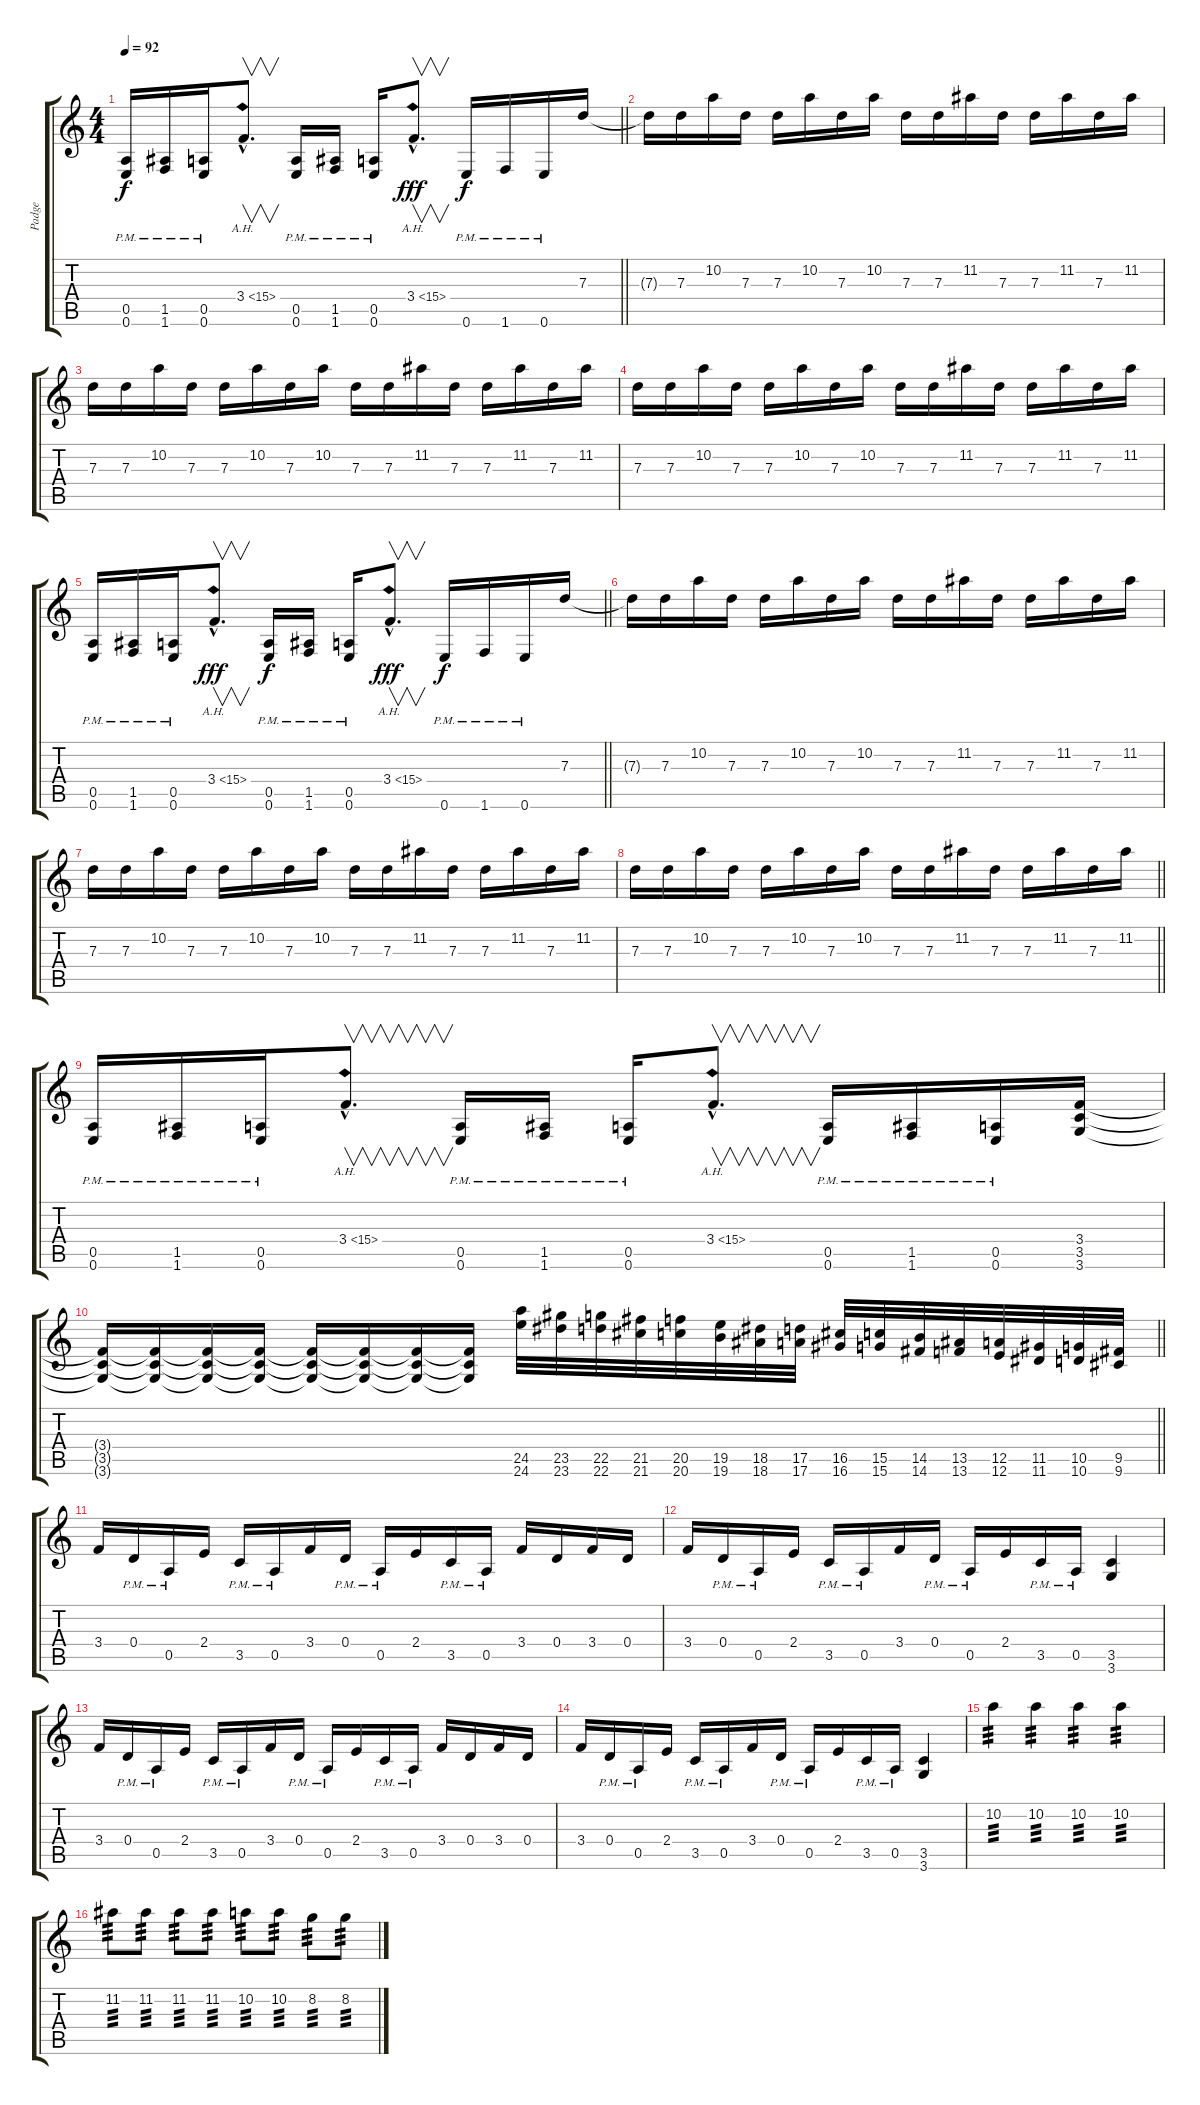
\track ("Padge" "Padge") {instrument distortionguitar}
\staff {score tabs}
\tuning (E4 B3 G3 D3 A2 E2) {hide}
\ts (4 4)
\tempo 92
\clef g2
\barLineRight lightlight
\ks c
(0.5{pm} 0.6{pm}).16{dy f} (1.5{pm} 1.6{pm}).16 (0.5{pm} 0.6{pm}).16 3.4{ah 12 hac}.8{v d} (0.5{pm} 0.6{pm}).16 (1.5{pm} 1.6{pm}).16 (0.5{pm} 0.6{pm}).16 3.4{ah 12 hac}.8{v d dy fff} 0.6{pm}.16{dy f} 1.6{pm}.16 0.6{pm}.16 7.3.16 |
7.3{t}.16 7.3.16 10.2.16 7.3.16 7.3.16 10.2.16 7.3.16 10.2.16 7.3.16 7.3.16 11.2.16 7.3.16 7.3.16 11.2.16 7.3.16 11.2.16 |
7.3.16 7.3.16 10.2.16 7.3.16 7.3.16 10.2.16 7.3.16 10.2.16 7.3.16 7.3.16 11.2.16 7.3.16 7.3.16 11.2.16 7.3.16 11.2.16 |
7.3.16 7.3.16 10.2.16 7.3.16 7.3.16 10.2.16 7.3.16 10.2.16 7.3.16 7.3.16 11.2.16 7.3.16 7.3.16 11.2.16 7.3.16 11.2.16 |
\barLineRight lightlight
(0.5{pm} 0.6{pm}).16 (1.5{pm} 1.6{pm}).16 (0.5{pm} 0.6{pm}).16 3.4{ah 12 hac}.8{v d dy fff} (0.5{pm} 0.6{pm}).16{dy f} (1.5{pm} 1.6{pm}).16 (0.5{pm} 0.6{pm}).16 3.4{ah 12 hac}.8{v d dy fff} 0.6{pm}.16{dy f} 1.6{pm}.16 0.6{pm}.16 7.3.16 |
7.3{t}.16 7.3.16 10.2.16 7.3.16 7.3.16 10.2.16 7.3.16 10.2.16 7.3.16 7.3.16 11.2.16 7.3.16 7.3.16 11.2.16 7.3.16 11.2.16 |
7.3.16 7.3.16 10.2.16 7.3.16 7.3.16 10.2.16 7.3.16 10.2.16 7.3.16 7.3.16 11.2.16 7.3.16 7.3.16 11.2.16 7.3.16 11.2.16 |
\barLineRight lightlight
7.3.16 7.3.16 10.2.16 7.3.16 7.3.16 10.2.16 7.3.16 10.2.16 7.3.16 7.3.16 11.2.16 7.3.16 7.3.16 11.2.16 7.3.16 11.2.16 |
(0.5{pm} 0.6{pm}).16 (1.5{pm} 1.6{pm}).16 (0.5{pm} 0.6{pm}).16 3.4{ah 12 hac}.8{v d} (0.5{pm} 0.6{pm}).16 (1.5{pm} 1.6{pm}).16 (0.5{pm} 0.6{pm}).16 3.4{ah 12 hac}.8{v d} (0.5{pm} 0.6{pm}).16 (1.5{pm} 1.6{pm}).16 (0.5{pm} 0.6{pm}).16 (3.4 3.5 3.6).16 |
\barLineRight lightlight
(3.4{t} 3.5{t} 3.6{t}).16 (3.4{t} 3.5{t} 3.6{t}).16 (3.4{t} 3.5{t} 3.6{t}).16 (3.4{t} 3.5{t} 3.6{t}).16 (3.4{t} 3.5{t} 3.6{t}).16 (3.4{t} 3.5{t} 3.6{t}).16 (3.4{t} 3.5{t} 3.6{t}).16 (3.4{t} 3.5{t} 3.6{t}).16 (24.5 24.6).32{instrument guitarfretnoise} (23.5 23.6).32 (22.5 22.6).32 (21.5 21.6).32 (20.5 20.6).32 (19.5 19.6).32 (18.5 18.6).32 (17.5 17.6).32 (16.5 16.6).32 (15.5 15.6).32 (14.5 14.6).32 (13.5 13.6).32 (12.5 12.6).32 (11.5 11.6).32 (10.5 10.6).32 (9.5 9.6).32 |
3.4.16{instrument distortionguitar} 0.4{pm}.16 0.5{pm}.16 2.4.16 3.5{pm}.16 0.5{pm}.16 3.4.16 0.4{pm}.16 0.5{pm}.16 2.4.16 3.5{pm}.16 0.5{pm}.16 3.4.16 0.4.16 3.4.16 0.4.16 |
3.4.16 0.4{pm}.16 0.5{pm}.16 2.4.16 3.5{pm}.16 0.5{pm}.16 3.4.16 0.4{pm}.16 0.5{pm}.16 2.4.16 3.5{pm}.16 0.5{pm}.16 (3.5 3.6).4 |
3.4.16 0.4{pm}.16 0.5{pm}.16 2.4.16 3.5{pm}.16 0.5{pm}.16 3.4.16 0.4{pm}.16 0.5{pm}.16 2.4.16 3.5{pm}.16 0.5{pm}.16 3.4.16 0.4.16 3.4.16 0.4.16 |
3.4.16 0.4{pm}.16 0.5{pm}.16 2.4.16 3.5{pm}.16 0.5{pm}.16 3.4.16 0.4{pm}.16 0.5{pm}.16 2.4.16 3.5{pm}.16 0.5{pm}.16 (3.5 3.6).4 |
10.2.4{tp 3} 10.2.4{tp 3} 10.2.4{tp 3} 10.2.4{tp 3} |
11.2.8{tp 3} 11.2.8{tp 3} 11.2.8{tp 3} 11.2.8{tp 3} 10.2.8{tp 3} 10.2.8{tp 3} 8.2.8{tp 3} 8.2.8{tp 3}
